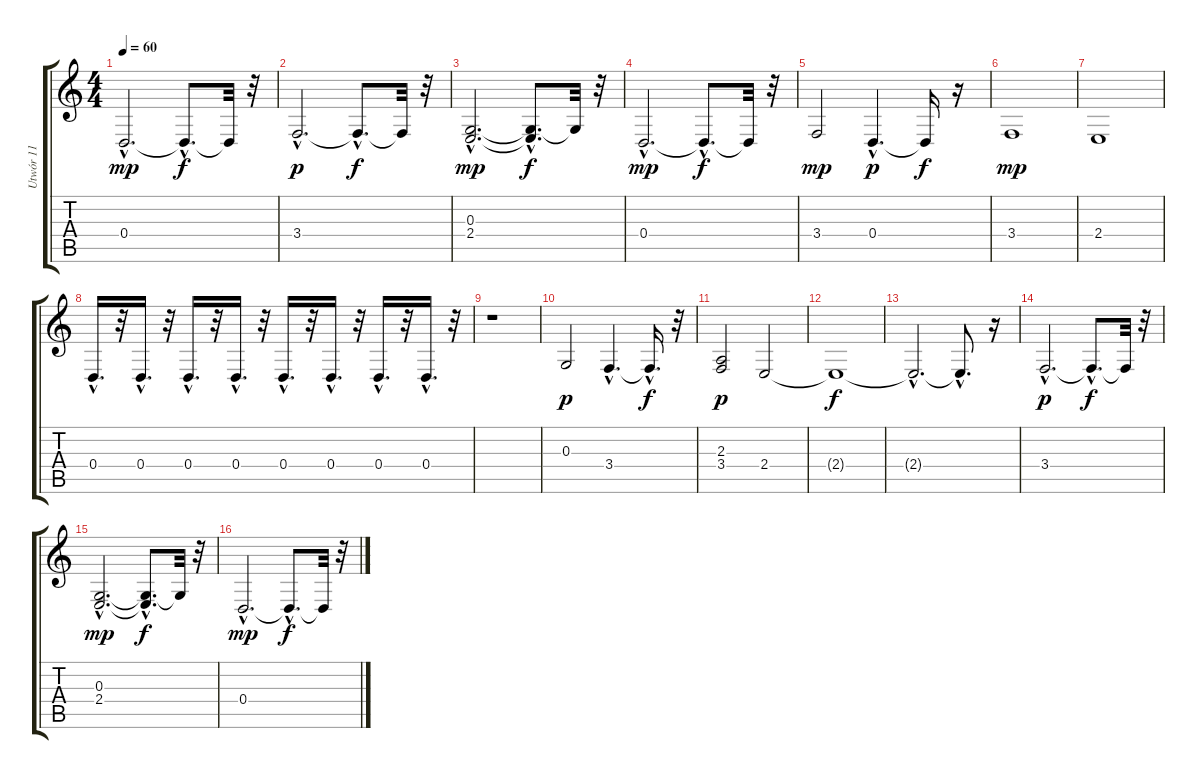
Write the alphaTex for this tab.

\track ("Utwór 11" "Utwór 11") {instrument stringensemble2}
\staff {score tabs}
\tuning (E4 B3 G3 D3 A2 E2) {hide}
\ts (4 4)
\tempo 60
\clef g2
\ks c
0.4{hac}.2{d dy mp} 0.4{hac t}.8{d dy f} 0.4{t}.32 r.32 |
3.4{hac}.2{d dy p} 3.4{hac t}.8{d dy f} 3.4{t}.32 r.32 |
(0.3{hac} 2.4{hac}).2{d dy mp} (0.3{hac t} 2.4{hac t}).8{d dy f} 0.3{t}.32 r.32 |
0.4{hac}.2{d dy mp} 0.4{hac t}.8{d dy f} 0.4{t}.32 r.32 |
3.4.2{dy mp} 0.4{hac}.4{d dy p} 0.4{t}.16{dy f} r.16 |
3.4.1{dy mp} |
2.4.1 |
0.4{hac}.16{d} r.32 0.4{hac}.16{d} r.32 0.4{hac}.16{d} r.32 0.4{hac}.16{d} r.32 0.4{hac}.16{d} r.32 0.4{hac}.16{d} r.32 0.4{hac}.16{d} r.32 0.4{hac}.16{d} r.32 |
r.1 |
0.3.2{dy p} 3.4{hac}.4{d} 3.4{hac t}.16{d dy f} r.32 |
(2.3 3.4).2{dy p} 2.4.2 |
2.4{t}.1{dy f} |
2.4{hac t}.2{d} 2.4{hac t}.8{d} r.16 |
3.4{hac}.2{d dy p} 3.4{hac t}.8{d dy f} 3.4{t}.32 r.32 |
(0.3{hac} 2.4{hac}).2{d dy mp} (0.3{hac t} 2.4{hac t}).8{d dy f} 0.3{t}.32 r.32 |
0.4{hac}.2{d dy mp} 0.4{hac t}.8{d dy f} 0.4{t}.32 r.32
